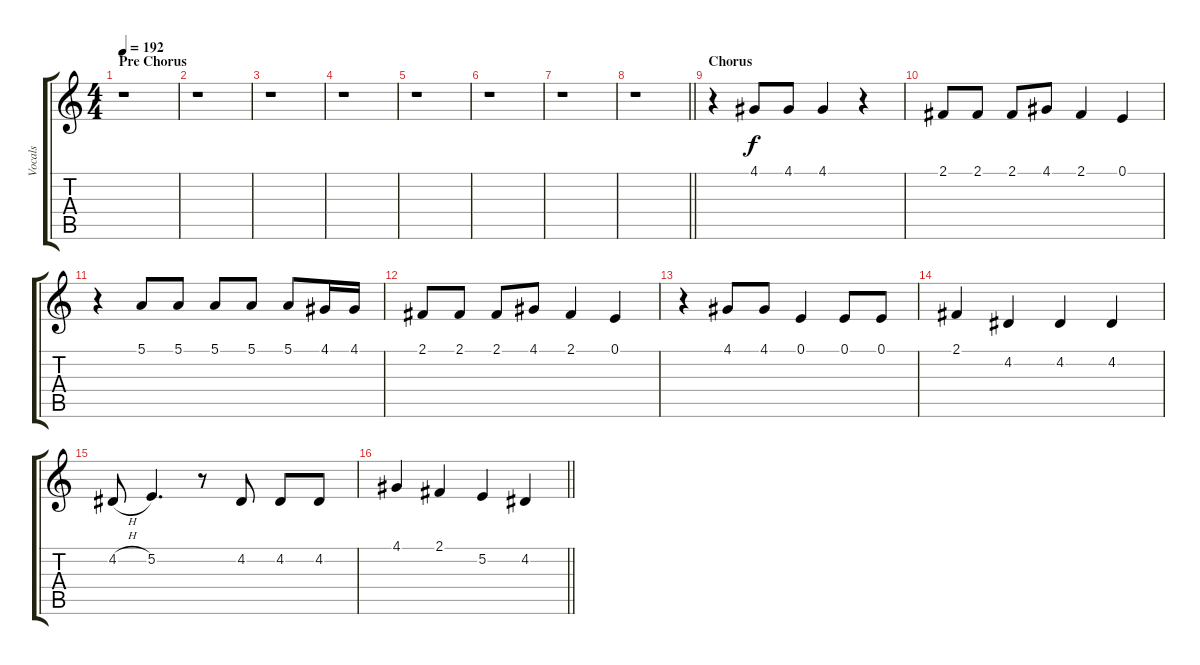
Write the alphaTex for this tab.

\track ("Vocals" "Vocals") {instrument altosax}
\staff {score tabs}
\tuning (E4 B3 G3 D3 A2 E2) {hide}
\ts (4 4)
\section ("" "Pre Chorus")
\tempo 192
\clef g2
\ks c
r.1{dy f} |
r.1 |
r.1 |
r.1 |
r.1 |
r.1 |
r.1 |
\barLineRight lightlight
r.1 |
\section ("" "Chorus")
r.4 4.1.8 4.1.8 4.1.4 r.4 |
2.1.8 2.1.8 2.1.8 4.1.8 2.1.4 0.1.4 |
r.4 5.1.8 5.1.8 5.1.8 5.1.8 5.1.8 4.1.16 4.1.16 |
2.1.8 2.1.8 2.1.8 4.1.8 2.1.4 0.1.4 |
r.4 4.1.8 4.1.8 0.1.4 0.1.8 0.1.8 |
2.1.4 4.2.4 4.2.4 4.2.4 |
4.2{h}.8 5.2.4{d} r.8 4.2.8 4.2.8 4.2.8 |
\barLineRight lightlight
4.1.4 2.1.4 5.2.4 4.2.4
